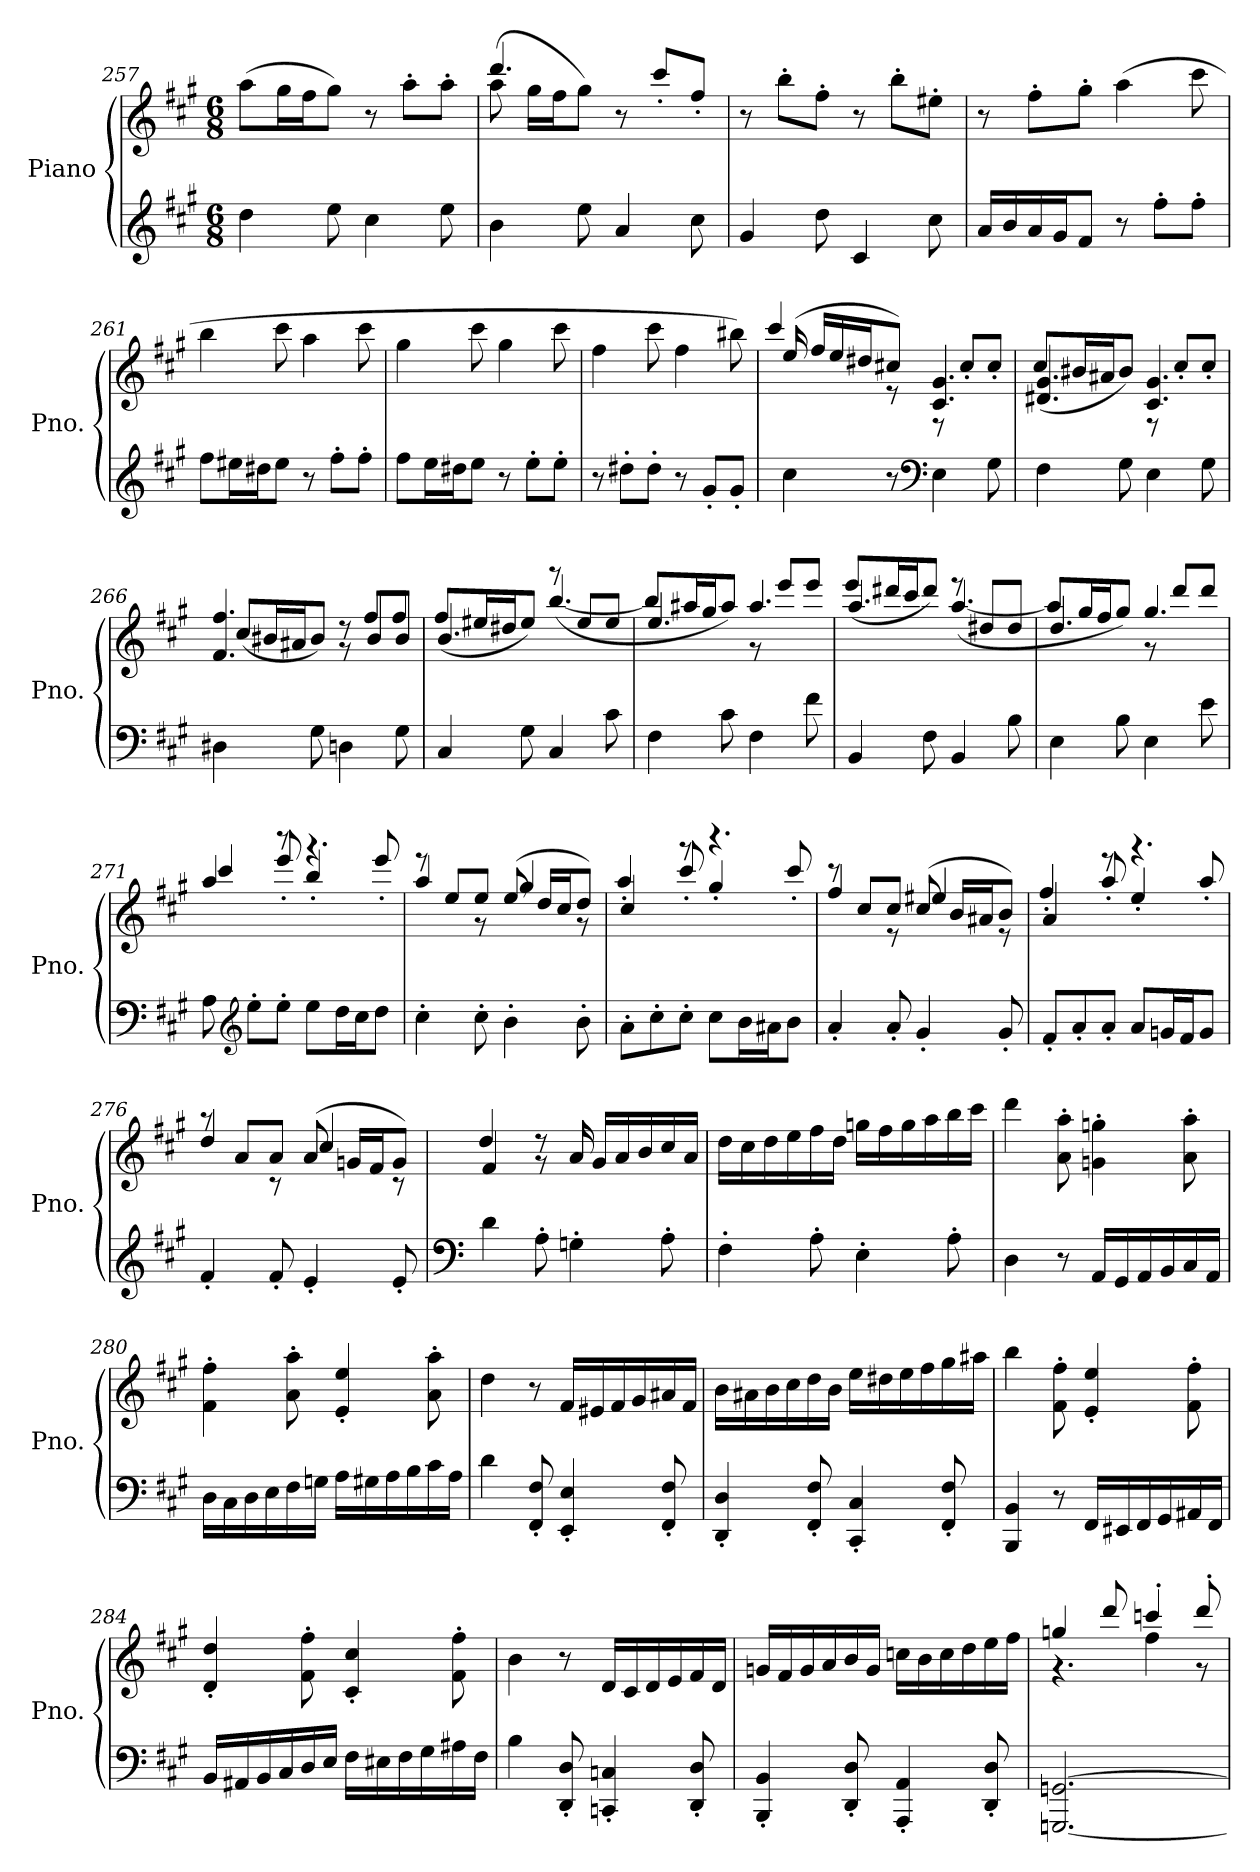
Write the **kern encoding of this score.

**kern	**kern
*part1	*part1
*staff2	*staff1
*I"Piano	*
*I'Pno.	*
*clefG2	*clefG2
*k[f#c#g#]	*k[f#c#g#]
*M6/8	*M6/8
=257	=257
4dd\	(>8aa\L
.	16gg#\L
.	16ff#\J
8ee\	8gg#\J)
4cc#\	8r
.	8aa'\L
8ee\	8aa'\J
=258	=258
*	*^
4b\	(>8aa\	4.ddd/
.	16gg#\LL	.
.	16ff#\J	.
8ee\	8gg#\J)	.
4a/	8r	4.ryy
.	8ccc#'/L	.
8cc#\	8ff#'/J	.
*	*v	*v
=259	=259
4g#/	8r
.	8bb'\L
8dd\	8ff#'\J
4c#/	8r
.	8bb'\L
8cc#\	8ee#X'\J
=260	=260
16a/LL	8r
16b/	.
16a/	8ff#'\L
16g#/J	.
8f#/J	8gg#'\J
8r	(>4aa\
8ff#'\L	.
8ff#'\J	8ccc#\
=261	=261
8ff#\L	4bb\
16ee#X\L	.
16dd#X\J	.
8ee#\J	8ccc#\
8r	4aa\
8ff#'\L	.
8ff#'\J	8ccc#\
=262	=262
8ff#\L	4gg#\
16ee\L	.
16dd#X\J	.
8ee\J	8ccc#\
8r	4gg#\
8ee'\L	.
8ee'\J	8ccc#\
=263	=263
8r	4ff#\
8dd#X'\L	.
8dd#'\J	8ccc#\
8r	4ff#\
8g#'/L	.
8g#'/J	8bb#X\)
=264	=264
*	*^
4cc#\	(>16ee/	4ccc#/
.	16ff#/LL	.
.	16ee/	.
.	16dd#X/J	.
8r	8cc#X/J)	8r
*clefF4	*	*
4E\	4.c#/ 4.g#/	8r
.	.	8cc#'/L
8G#\	.	8cc#'/J
=265	=265	=265
4F#\	4.d#X/ 4.g#/	(>8cc#/L
.	.	16b#X/L
.	.	16a#X/J
8G#\	.	8b#/J)
4E\	4.c#/ 4.g#/	8r
.	.	8cc#'/L
8G#\	.	8cc#'/J
=266	=266	=266
4D#X\	4.f#/ 4.ff#/	(>8cc#/L
.	.	16b#X/L
.	.	16a#X/J
8G#\	.	8b#/J)
4Dn\	8r	8r
.	8b#/L	8ff#/L
8G#\	8b#/J	8ff#/J
=267	=267	=267
4C#/	4.b/	(>8ff#/L
.	.	16ee#X/L
.	.	16dd#X/J
8G#\	.	8ee#/J)
4C#/	8r	(>[4.bb/
.	8ee#/L	.
8c#\	8ee#/J	.
=268	=268	=268
4F#\	4.ee/	8bb/L]
.	.	16aa#X/L
.	.	16gg#/J
8c#\	.	8aa#/J)
4F#\	4.aa#/	8r
.	.	8eee/L
8f#\	.	8eee/J
=269	=269	=269
4BB/	4.aa/	(>8eee/L
.	.	16ddd#X/L
.	.	16ccc#/J
8F#\	.	8ddd#/J)
4BB/	8r	(>[4.aa/
.	8dd#X/L	.
8B\	8dd#/J	.
=270	=270	=270
4E\	4.dd/	8aa/L]
.	.	16gg#/L
.	.	16ff#/J
8B\	.	8gg#/J)
4E\	4.gg#/	8r
.	.	8ddd/L
8e\	.	8ddd/J
=271	=271	=271
8A\	4aa/	4ccc#/
*clefG2	*	*
8ee'\L	.	.
8ee'\J	8r	8eee'/
8ee\L	4.r	4bb'/
16dd\L	.	.
16cc#\J	.	.
8dd\J	.	8eee'/
=272	=272	=272
4cc#'\	8r	4aa/
.	8ee/L	.
8cc#'\	8ee/J	8r
4b'\	(>8ee/	4gg#/
.	16dd/LL	.
.	16cc#/J	.
8b'\	8dd/J)	8r
=273	=273	=273
8a'\L	4cc#/	4aa'/
8cc#'\	.	.
8cc#'\J	8r	8ccc#'/
8cc#\L	4.r	4gg#'/
16b\L	.	.
16a#X\J	.	.
8b\J	.	8ccc#'/
=274	=274	=274
4a'/	8r	4ff#/
.	8cc#/L	.
8a'/	8cc#/J	8r
4g#'/	(>8cc#/	4ee#X/
.	16b/LL	.
.	16a#X/J	.
8g#'/	8b/J)	8r
=275	=275	=275
8f#'/L	4a/	4ff#'/
8a'/	.	.
8a'/J	8r	8aa'/
8a/L	4.r	4ee'/
16gn/L	.	.
16f#/J	.	.
8g/J	.	8aa'/
=276	=276	=276
4f#'/	8r	4dd/
.	8a/L	.
8f#'/	8a/J	8r
4e'/	(>8a/	4cc#/
.	16gn/LL	.
.	16f#/J	.
8e'/	8g/J)	8r
=277	=277	=277
*clefF4	*	*
4d\	4f#/	4dd/
8A'\	8r	8r
4Gn'\	16a/	4.ryy
.	16g#/LL	.
.	16a/	.
.	16b/	.
8A'\	16cc#/	.
.	16a/JJ	.
*	*v	*v
=278	=278
4F#'\	16dd\LL
.	16cc#\
.	16dd\
.	16ee\
8A'\	16ff#\
.	16dd\JJ
4E'\	16ggn\LL
.	16ff#\
.	16gg\
.	16aa\
8A'\	16bb\
.	16ccc#\JJ
=279	=279
4D\	4ddd\
8r	8a\' 8aa\'
16AA/LL	4gn\' 4ggn\'
16GG#/	.
16AA/	.
16BB/	.
16C#/	8a\' 8aa\'
16AA/JJ	.
=280	=280
16D\LL	4f#\' 4ff#\'
16C#\	.
16D\	.
16E\	.
16F#\	8a\' 8aa\'
16Gn\JJ	.
16A\LL	4e/' 4ee/'
16G#X\	.
16A\	.
16B\	.
16c#\	8a\' 8aa\'
16A\JJ	.
=281	=281
4d\	4dd\
8FF#/' 8F#/'	8r
4EE/' 4E/'	16f#/LL
.	16e#X/
.	16f#/
.	16g#/
8FF#/' 8F#/'	16a#X/
.	16f#/JJ
=282	=282
4DD/' 4D/'	16b\LL
.	16a#X\
.	16b\
.	16cc#\
8FF#/' 8F#/'	16dd\
.	16b\JJ
4CC#/' 4C#/'	16ee\LL
.	16dd#X\
.	16ee\
.	16ff#\
8FF#/' 8F#/'	16gg#\
.	16aa#X\JJ
=283	=283
4BBB/ 4BB/	4bb\
8r	8f#\' 8ff#\'
16FF#/LL	4e/' 4ee/'
16EE#X/	.
16FF#/	.
16GG#/	.
16AA#X/	8f#\' 8ff#\'
16FF#/JJ	.
=284	=284
16BB/LL	4d/' 4dd/'
16AA#X/	.
16BB/	.
16C#/	.
16D/	8f#\' 8ff#\'
16E/JJ	.
16F#\LL	4c#/' 4cc#/'
16E#X\	.
16F#\	.
16G#\	.
16A#X\	8f#\' 8ff#\'
16F#\JJ	.
=285	=285
4B\	4b\
8DD/' 8D/'	8r
4CCn/' 4Cn/'	16d/LL
.	16c#/
.	16d/
.	16e/
8DD/' 8D/'	16f#/
.	16d/JJ
=286	=286
4BBB/' 4BB/'	16gn/LL
.	16f#/
.	16g/
.	16a/
8DD/' 8D/'	16b/
.	16g/JJ
4AAA/' 4AA/'	16ccn\LL
.	16b\
.	16cc\
.	16dd\
8DD/' 8D/'	16ee\
.	16ff#\JJ
=287	=287
*	*^
[2.GGGn/ [2.GGn/	4ggn/	4.r
.	8ddd/	.
.	4cccn'/	4ff#\
.	8ddd'/	8r
*	*v	*v
=	=
*-	*-
